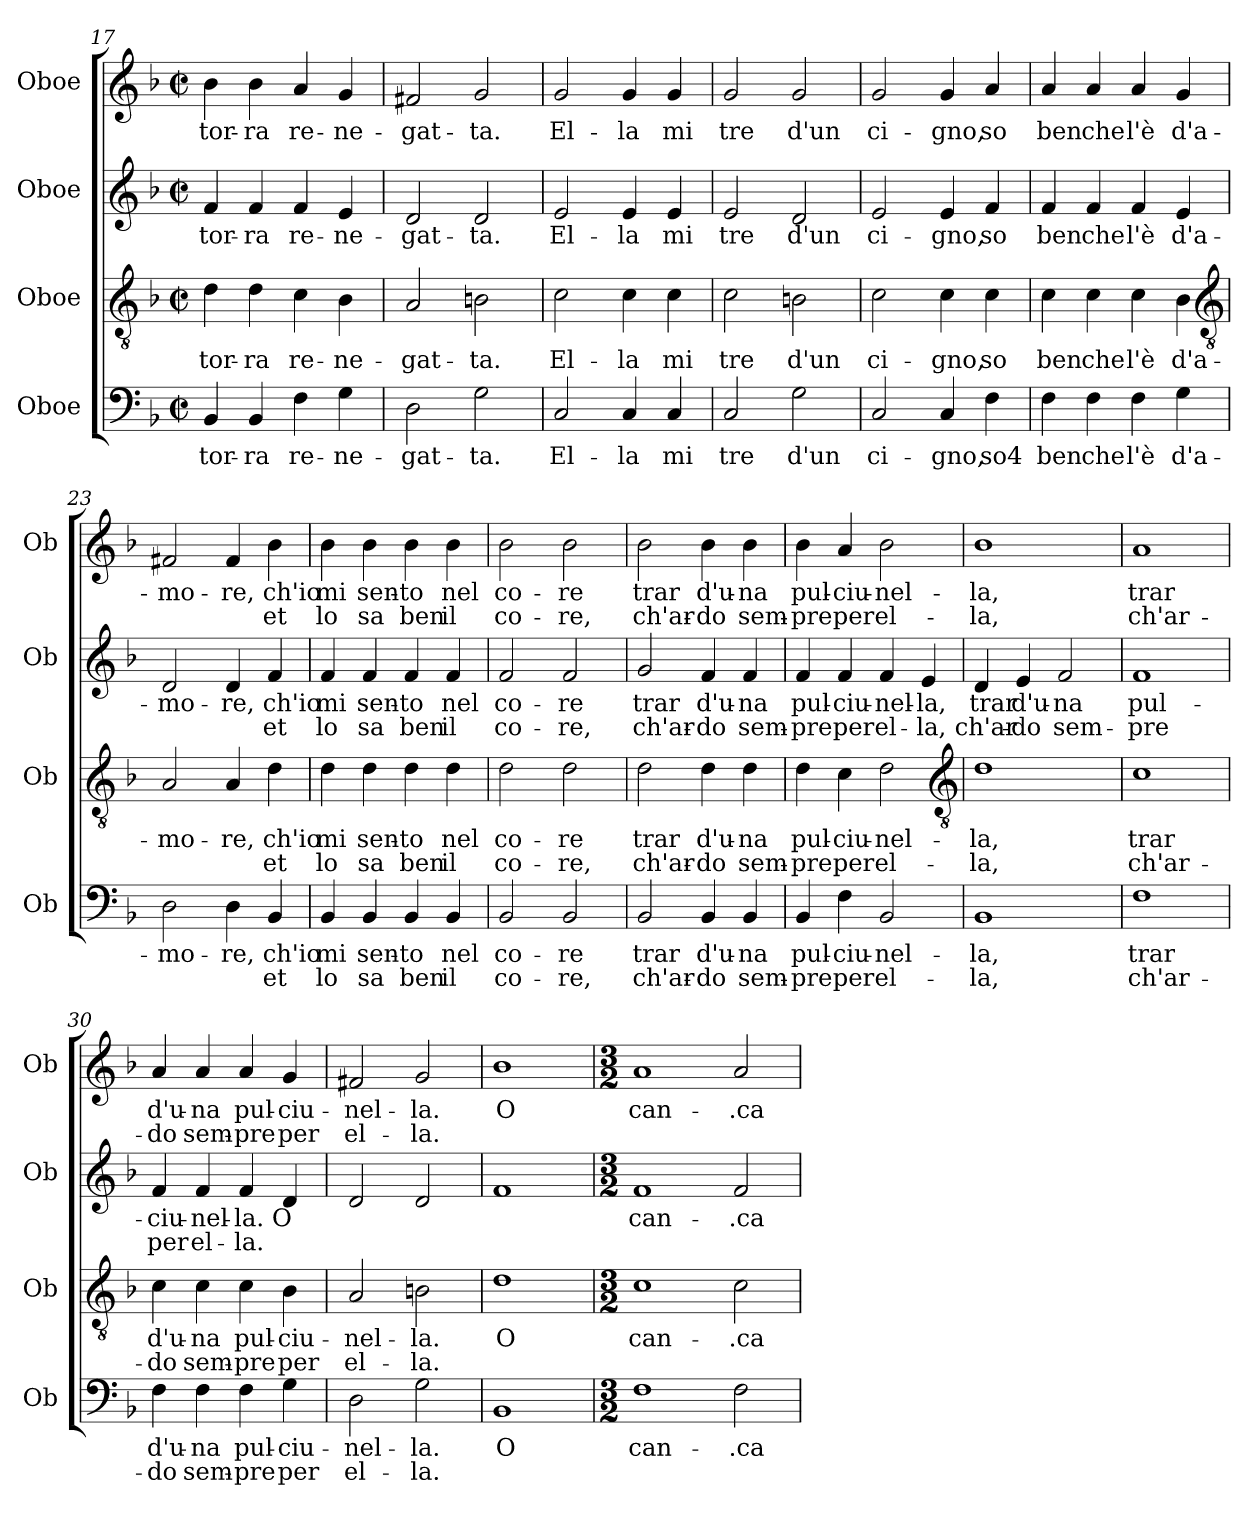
**kern	**text	**text	**kern	**text	**text	**kern	**text	**text	**kern	**text	**text
*part4	*part4	*part4	*part3	*part3	*part3	*part2	*part2	*part2	*part1	*part1	*part1
*staff4	*staff4	*staff4	*staff3	*staff3	*staff3	*staff2	*staff2	*staff2	*staff1	*staff1	*staff1
*I"Oboe	*	*	*I"Oboe	*	*	*I"Oboe	*	*	*I"Oboe	*	*
*I'Ob	*	*	*I'Ob	*	*	*I'Ob	*	*	*I'Ob	*	*
*clefF4	*	*	*clefGv2	*	*	*clefG2	*	*	*clefG2	*	*
*k[b-]	*	*	*k[b-]	*	*	*k[b-]	*	*	*k[b-]	*	*
*M2/2	*	*	*M2/2	*	*	*M2/2	*	*	*M2/2	*	*
*met(c|)	*	*	*met(c|)	*	*	*met(c|)	*	*	*met(c|)	*	*
=17	=17	=17	=17	=17	=17	=17	=17	=17	=17	=17	=17
!	!LO:LY:b	!	!	!LO:LY:b	!	!	!LO:LY:b	!	!	!LO:LY:b	!
4BB-	-tor-	.	4d	-tor-	.	4f	-tor-	.	4b-	-tor-	.
!	!LO:LY:b	!	!	!LO:LY:b	!	!	!LO:LY:b	!	!	!LO:LY:b	!
4BB-	-ra	.	4d	-ra	.	4f	-ra	.	4b-	-ra	.
!	!LO:LY:b	!	!	!LO:LY:b	!	!	!LO:LY:b	!	!	!LO:LY:b	!
4F	re-	.	4c	re-	.	4f	re-	.	4a	re-	.
!	!LO:LY:b	!	!	!LO:LY:b	!	!	!LO:LY:b	!	!	!LO:LY:b	!
4G	-ne-	.	4B-	-ne-	.	4e	-ne-	.	4g	-ne-	.
=18	=18	=18	=18	=18	=18	=18	=18	=18	=18	=18	=18
!	!LO:LY:b	!	!	!LO:LY:b	!	!	!LO:LY:b	!	!	!LO:LY:b	!
2D	-gat-	.	2A	-gat-	.	2d	-gat-	.	2f#X	-gat-	.
!	!LO:LY:b	!	!	!LO:LY:b	!	!	!LO:LY:b	!	!	!LO:LY:b	!
2G	-ta.	.	2Bn	-ta.	.	2d	-ta.	.	2g	-ta.	.
=19	=19	=19	=19	=19	=19	=19	=19	=19	=19	=19	=19
!	!LO:LY:b	!	!	!LO:LY:b	!	!	!LO:LY:b	!	!	!LO:LY:b	!
2C	El-	.	2c	El-	.	2e	El-	.	2g	El-	.
!	!LO:LY:b	!	!	!LO:LY:b	!	!	!LO:LY:b	!	!	!LO:LY:b	!
4C	-la	.	4c	-la	.	4e	-la	.	4g	-la	.
!	!LO:LY:b	!	!	!LO:LY:b	!	!	!LO:LY:b	!	!	!LO:LY:b	!
4C	mi	.	4c	mi	.	4e	mi	.	4g	mi	.
=20	=20	=20	=20	=20	=20	=20	=20	=20	=20	=20	=20
!	!LO:LY:b	!	!	!LO:LY:b	!	!	!LO:LY:b	!	!	!LO:LY:b	!
2C	tre	.	2c	tre	.	2e	tre	.	2g	tre	.
!	!LO:LY:b	!	!	!LO:LY:b	!	!	!LO:LY:b	!	!	!LO:LY:b	!
2G	d'un	.	2Bn	d'un	.	2d	d'un	.	2g	d'un	.
=21	=21	=21	=21	=21	=21	=21	=21	=21	=21	=21	=21
!	!LO:LY:b	!	!	!LO:LY:b	!	!	!LO:LY:b	!	!	!LO:LY:b	!
2C	ci-	.	2c	ci-	.	2e	ci-	.	2g	ci-	.
!	!LO:LY:b	!	!	!LO:LY:b	!	!	!LO:LY:b	!	!	!LO:LY:b	!
4C	-gno,	.	4c	-gno,	.	4e	-gno,	.	4g	-gno,	.
!	!LO:LY:b	!	!	!LO:LY:b	!	!	!LO:LY:b	!	!	!LO:LY:b	!
4F	so4	.	4c	so	.	4f	so	.	4a	so	.
=22	=22	=22	=22	=22	=22	=22	=22	=22	=22	=22	=22
!	!LO:LY:b	!	!	!LO:LY:b	!	!	!LO:LY:b	!	!	!LO:LY:b	!
4F	ben	.	4c	ben	.	4f	ben	.	4a	ben	.
!	!LO:LY:b	!	!	!LO:LY:b	!	!	!LO:LY:b	!	!	!LO:LY:b	!
4F	che	.	4c	che	.	4f	che	.	4a	che	.
!	!LO:LY:b	!	!	!LO:LY:b	!	!	!LO:LY:b	!	!	!LO:LY:b	!
4F	l'è	.	4c	l'è	.	4f	l'è	.	4a	l'è	.
!	!LO:LY:b	!	!	!LO:LY:b	!	!	!LO:LY:b	!	!	!LO:LY:b	!
4G	d'a-	.	4B-	d'a-	.	4e	d'a-	.	4g	d'a-	.
*	*	*	*clefGv2	*	*	*	*	*	*	*	*
!!LO:LB:g=z
=23	=23	=23	=23	=23	=23	=23	=23	=23	=23	=23	=23
!	!LO:LY:b	!	!	!LO:LY:b	!	!	!LO:LY:b	!	!	!LO:LY:b	!
2D	-mo-	.	2A	-mo-	.	2d	-mo-	.	2f#X	-mo-	.
!	!LO:LY:b	!	!	!LO:LY:b	!	!	!LO:LY:b	!	!	!LO:LY:b	!
4D	-re,	.	4A	-re,	.	4d	-re,	.	4f#	-re,	.
!	!LO:LY:b	!LO:LY:b	!	!LO:LY:b	!LO:LY:b	!	!LO:LY:b	!LO:LY:b	!	!LO:LY:b	!LO:LY:b
4BB-	ch'io	et	4d	ch'io	et	4f	ch'io	et	4b-	ch'io	et
=24	=24	=24	=24	=24	=24	=24	=24	=24	=24	=24	=24
!	!LO:LY:b	!LO:LY:b	!	!LO:LY:b	!LO:LY:b	!	!LO:LY:b	!LO:LY:b	!	!LO:LY:b	!LO:LY:b
4BB-	mi	lo	4d	mi	lo	4f	mi	lo	4b-	mi	lo
!	!LO:LY:b	!LO:LY:b	!	!LO:LY:b	!LO:LY:b	!	!LO:LY:b	!LO:LY:b	!	!LO:LY:b	!LO:LY:b
4BB-	sen-	-sa	4d	sen-	-sa	4f	sen-	-sa	4b-	sen-	-sa
!	!LO:LY:b	!LO:LY:b	!	!LO:LY:b	!LO:LY:b	!	!LO:LY:b	!LO:LY:b	!	!LO:LY:b	!LO:LY:b
4BB-	to	ben	4d	to	ben	4f	to	ben	4b-	to	ben
!	!LO:LY:b	!LO:LY:b	!	!LO:LY:b	!LO:LY:b	!	!LO:LY:b	!LO:LY:b	!	!LO:LY:b	!LO:LY:b
4BB-	nel	il	4d	nel	il	4f	nel	il	4b-	nel	il
=25	=25	=25	=25	=25	=25	=25	=25	=25	=25	=25	=25
!	!LO:LY:b	!LO:LY:b	!	!LO:LY:b	!LO:LY:b	!	!LO:LY:b	!LO:LY:b	!	!LO:LY:b	!LO:LY:b
2BB-	co-	-co-	2d	co-	-co-	2f	co-	-co-	2b-	co-	-co-
!	!LO:LY:b	!LO:LY:b	!	!LO:LY:b	!LO:LY:b	!	!LO:LY:b	!LO:LY:b	!	!LO:LY:b	!LO:LY:b
2BB-	-re	re,	2d	-re	re,	2f	-re	re,	2b-	-re	re,
=26	=26	=26	=26	=26	=26	=26	=26	=26	=26	=26	=26
!	!LO:LY:b	!LO:LY:b	!	!LO:LY:b	!LO:LY:b	!	!LO:LY:b	!LO:LY:b	!	!LO:LY:b	!LO:LY:b
2BB-	trar	ch'ar-	2d	trar	ch'ar-	2g	trar	ch'ar-	2b-	trar	ch'ar-
!	!LO:LY:b	!LO:LY:b	!	!LO:LY:b	!LO:LY:b	!	!LO:LY:b	!LO:LY:b	!	!LO:LY:b	!LO:LY:b
4BB-	-d'u-	-do	4d	-d'u-	-do	4f	-d'u-	-do	4b-	-d'u-	-do
!	!LO:LY:b	!LO:LY:b	!	!LO:LY:b	!LO:LY:b	!	!LO:LY:b	!LO:LY:b	!	!LO:LY:b	!LO:LY:b
4BB-	na	sem-	4d	na	sem-	4f	na	sem-	4b-	na	sem-
=27	=27	=27	=27	=27	=27	=27	=27	=27	=27	=27	=27
!	!LO:LY:b	!LO:LY:b	!	!LO:LY:b	!LO:LY:b	!	!LO:LY:b	!LO:LY:b	!	!LO:LY:b	!LO:LY:b
4BB-	-pul-	-pre	4d	-pul-	-pre	4f	-pul-	-pre	4b-	-pul-	-pre
!	!LO:LY:b	!LO:LY:b	!	!LO:LY:b	!LO:LY:b	!	!LO:LY:b	!LO:LY:b	!	!LO:LY:b	!LO:LY:b
4F	ciu-	-per	4c	ciu-	-per	4f	ciu-	-per	4a	ciu-	-per
!	!LO:LY:b	!LO:LY:b	!	!LO:LY:b	!LO:LY:b	!	!LO:LY:b	!LO:LY:b	!	!LO:LY:b	!LO:LY:b
2BB-	nel-	-el-	2d	nel-	-el-	4f	nel-	-el-	2b-	nel-	-el-
!	!	!	!	!	!	!	!LO:LY:b	!LO:LY:b	!	!	!
.	.	.	.	.	.	4e	-la,	la,	.	.	.
*	*	*	*clefGv2	*	*	*	*	*	*	*	*
!!LO:LB:g=z
=28	=28	=28	=28	=28	=28	=28	=28	=28	=28	=28	=28
!	!LO:LY:b	!LO:LY:b	!	!LO:LY:b	!LO:LY:b	!	!LO:LY:b	!LO:LY:b	!	!LO:LY:b	!LO:LY:b
1BB-	-la,	la,	1d	-la,	la,	4d	trar	ch'ar-	1b-	-la,	la,
!	!	!	!	!	!	!	!LO:LY:b	!LO:LY:b	!	!	!
.	.	.	.	.	.	4e	-d'u-	-do	.	.	.
!	!	!	!	!	!	!	!LO:LY:b	!LO:LY:b	!	!	!
.	.	.	.	.	.	2f	na	sem-	.	.	.
=29	=29	=29	=29	=29	=29	=29	=29	=29	=29	=29	=29
!	!LO:LY:b	!LO:LY:b	!	!LO:LY:b	!LO:LY:b	!	!LO:LY:b	!LO:LY:b	!	!LO:LY:b	!LO:LY:b
1F	trar	ch'ar-	1c	trar	ch'ar-	1f	-pul-	-pre	1a	trar	ch'ar-
=30	=30	=30	=30	=30	=30	=30	=30	=30	=30	=30	=30
!	!LO:LY:b	!LO:LY:b	!	!LO:LY:b	!LO:LY:b	!	!LO:LY:b	!LO:LY:b	!	!LO:LY:b	!LO:LY:b
4F	-d'u-	-do	4c	-d'u-	-do	4f	ciu-	-per	4a	-d'u-	-do
!	!LO:LY:b	!LO:LY:b	!	!LO:LY:b	!LO:LY:b	!	!LO:LY:b	!LO:LY:b	!	!LO:LY:b	!LO:LY:b
4F	na	sem-	4c	na	sem-	4f	nel-	-el-	4a	na	sem-
!	!LO:LY:b	!LO:LY:b	!	!LO:LY:b	!LO:LY:b	!	!LO:LY:b	!LO:LY:b	!	!LO:LY:b	!LO:LY:b
4F	-pul-	-pre	4c	-pul-	-pre	4f	-la.	la.	4a	-pul-	-pre
!	!LO:LY:b	!LO:LY:b	!	!LO:LY:b	!LO:LY:b	!	!LO:LY:b	!	!	!LO:LY:b	!LO:LY:b
4G	ciu-	-per	4B-	ciu-	-per	4d	O	.	4g	ciu-	-per
=31	=31	=31	=31	=31	=31	=31	=31	=31	=31	=31	=31
!	!LO:LY:b	!LO:LY:b	!	!LO:LY:b	!LO:LY:b	!	!	!	!	!LO:LY:b	!LO:LY:b
2D	nel-	-el-	2A	nel-	-el-	2d	.	.	2f#X	nel-	-el-
!	!LO:LY:b	!LO:LY:b	!	!LO:LY:b	!LO:LY:b	!	!	!	!	!LO:LY:b	!LO:LY:b
2G	-la.	la.	2Bn	-la.	la.	2d	.	.	2g	-la.	la.
=32	=32	=32	=32	=32	=32	=32	=32	=32	=32	=32	=32
!	!LO:LY:b	!	!	!LO:LY:b	!	!	!	!	!	!LO:LY:b	!
1BB-	O	.	1d	O	.	1f	.	.	1b-	O	.
=33	=33	=33	=33	=33	=33	=33	=33	=33	=33	=33	=33
*M3/2	*	*	*M3/2	*	*	*M3/2	*	*	*M3/2	*	*
!	!LO:LY:b	!	!	!LO:LY:b	!	!	!LO:LY:b	!	!	!LO:LY:b	!
1F	can-	.	1c	can-	.	1f	can-	.	1a	can-	.
!	!LO:LY:b	!	!	!LO:LY:b	!	!	!LO:LY:b	!	!	!LO:LY:b	!
2F	-.ca-	.	2c	-.ca-	.	2f	-.ca-	.	2a	-.ca-	.
=	=	=	=	=	=	=	=	=	=	=	=
*-	*-	*-	*-	*-	*-	*-	*-	*-	*-	*-	*-
